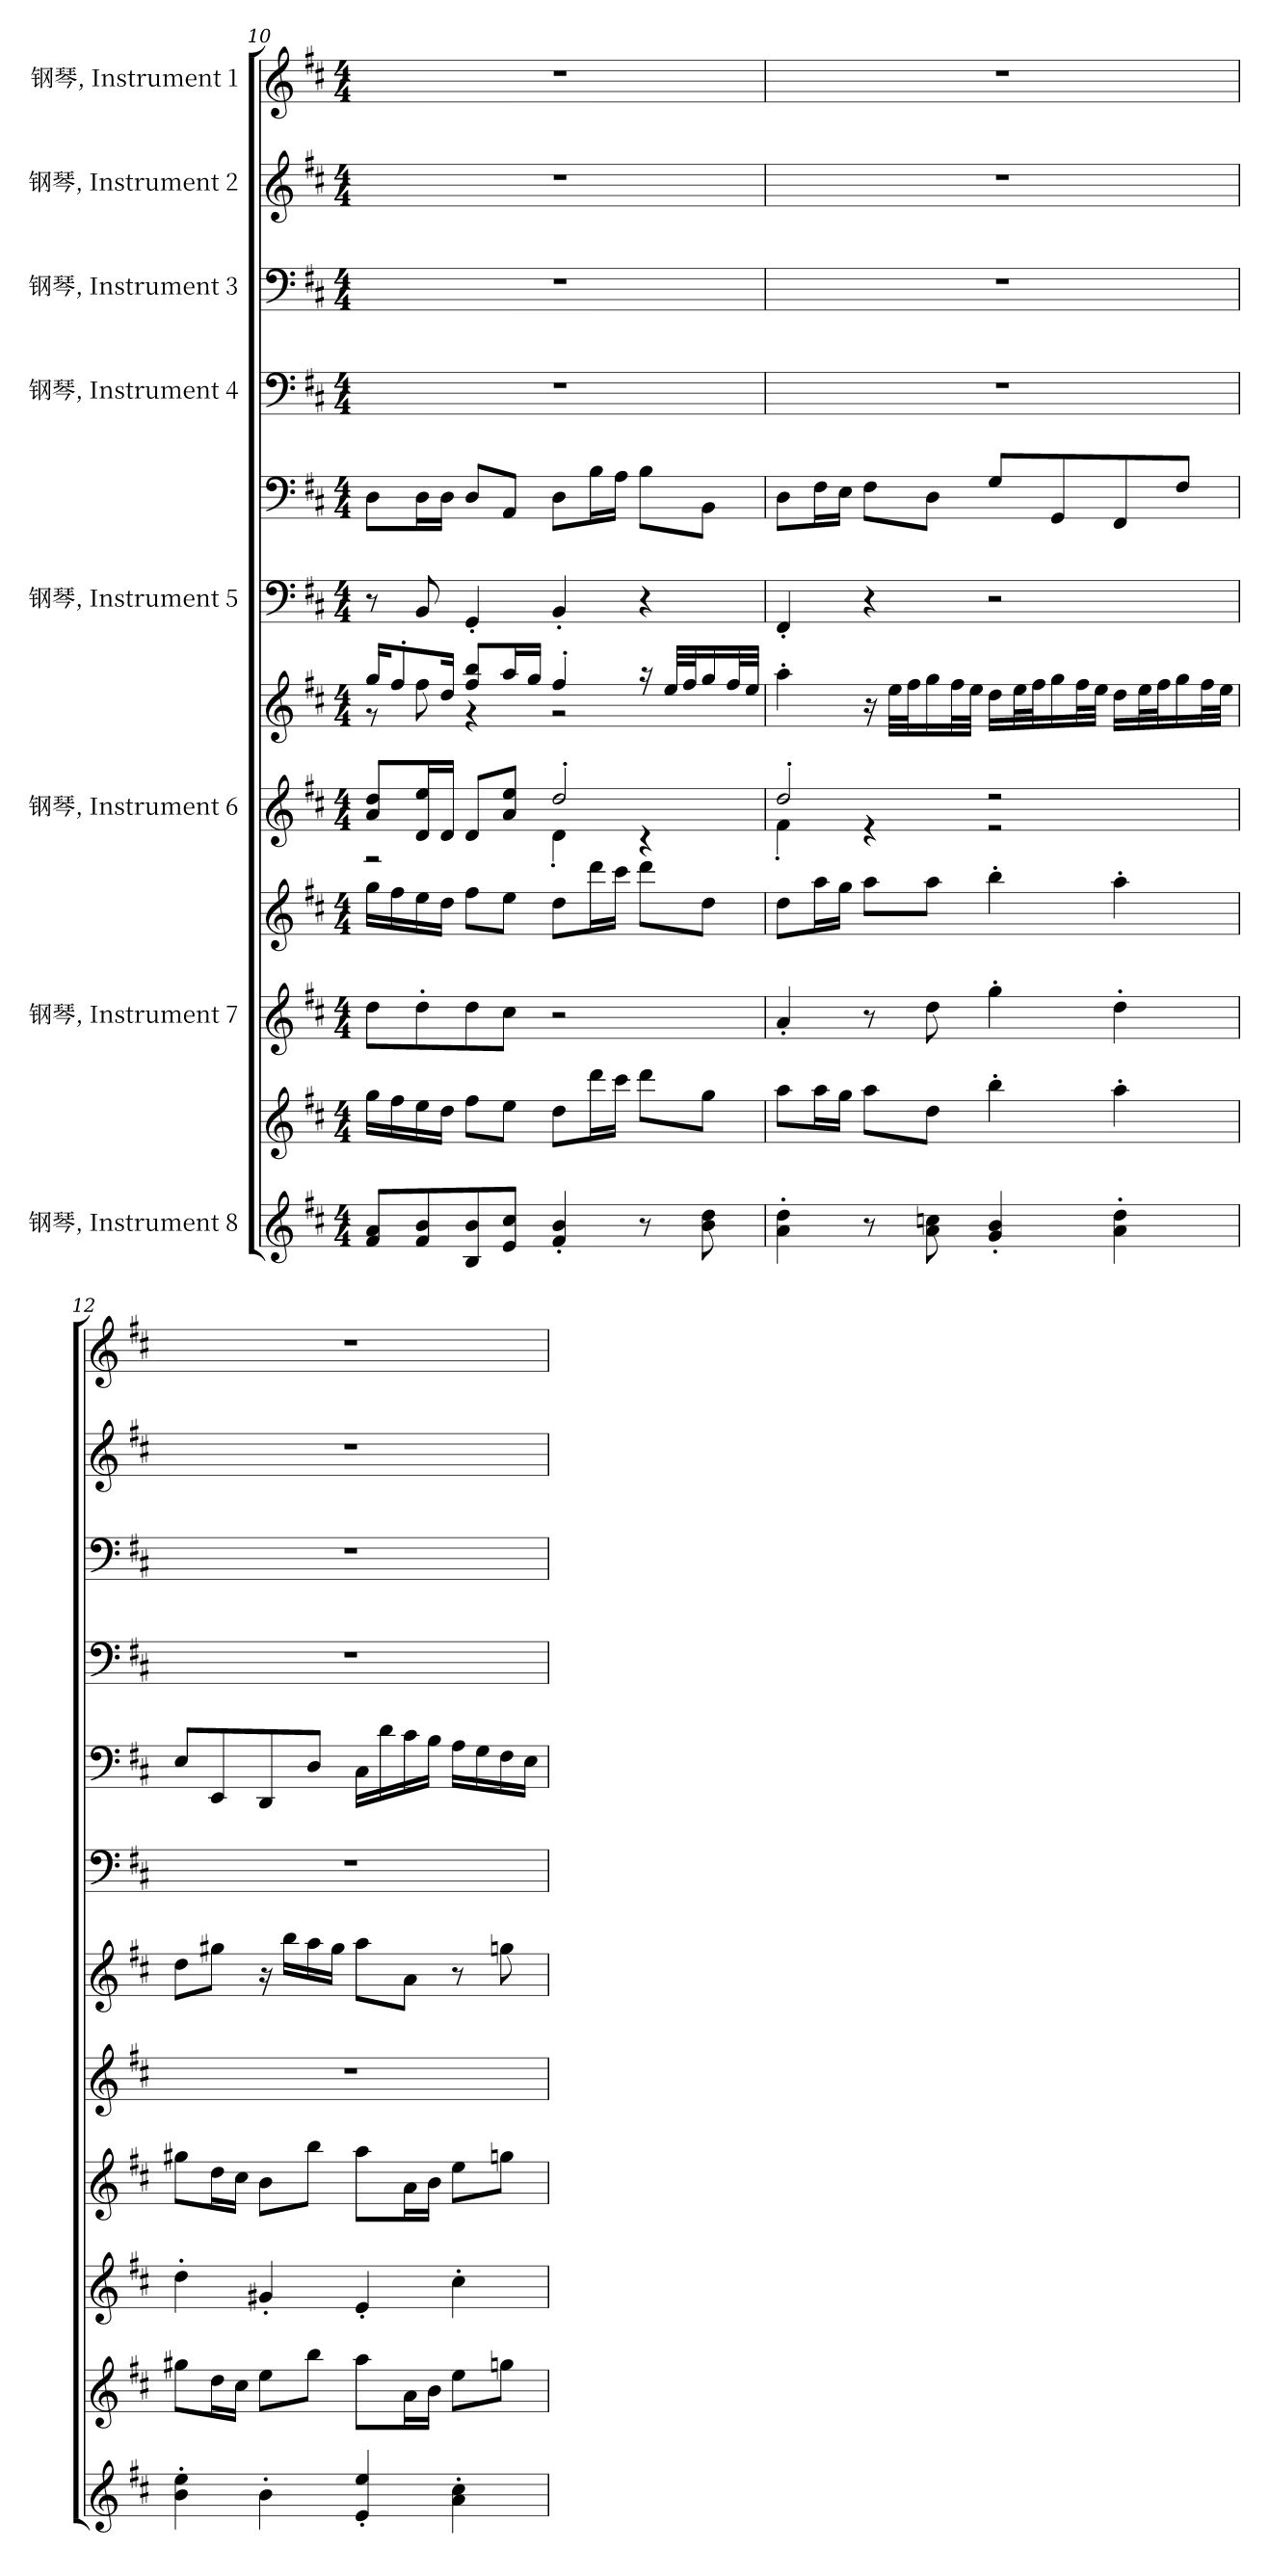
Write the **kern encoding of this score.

**kern	**kern	**kern	**kern	**kern	**kern	**kern	**kern	**kern	**kern	**kern	**kern
*part8	*part8	*part7	*part7	*part6	*part6	*part5	*part5	*part4	*part3	*part2	*part1
*staff12	*staff11	*staff10	*staff9	*staff8	*staff7	*staff6	*staff5	*staff4	*staff3	*staff2	*staff1
*I"钢琴, Instrument 8	*	*I"钢琴, Instrument 7	*	*I"钢琴, Instrument 6	*	*I"钢琴, Instrument 5	*	*I"钢琴, Instrument 4	*I"钢琴, Instrument 3	*I"钢琴, Instrument 2	*I"钢琴, Instrument 1
*clefG2	*clefG2	*clefG2	*clefG2	*clefG2	*clefG2	*clefF4	*clefF4	*clefF4	*clefF4	*clefG2	*clefG2
*k[f#c#]	*k[f#c#]	*k[f#c#]	*k[f#c#]	*k[f#c#]	*k[f#c#]	*k[f#c#]	*k[f#c#]	*k[f#c#]	*k[f#c#]	*k[f#c#]	*k[f#c#]
*M4/4	*M4/4	*M4/4	*M4/4	*M4/4	*M4/4	*M4/4	*M4/4	*M4/4	*M4/4	*M4/4	*M4/4
=10	=10	=10	=10	=10	=10	=10	=10	=10	=10	=10	=10
*	*	*	*	*^	*^	*	*	*	*	*	*
8f#/ 8a/L	16gg\LL	8dd\L	16gg\LL	8a/ 8dd/L	2r	16gg/KL	8r	8r	8D\L	1r	1r	1r	1r
.	16ff#\	.	16ff#\	.	.	8ff#'/	.	.	.	.	.	.	.
8f#/ 8b/	16ee\	8dd'\	16ee\	16d/ 16ee/L	.	.	8ff#\	8BB/	16D\L	.	.	.	.
.	16dd\JJ	.	16dd\JJ	16d/JJ	.	16dd/Jk	.	.	16D\JJ	.	.	.	.
8B/ 8b/	8ff#\L	8dd\	8ff#\L	8d/L	.	8ff#/ 8bb/L	4r	4GG'/	8D/L	.	.	.	.
8e/ 8cc#/J	8ee\J	8cc#\J	8ee\J	8a/ 8ee/J	.	16aa/L	.	.	8AA/J	.	.	.	.
.	.	.	.	.	.	16gg/JJ	.	.	.	.	.	.	.
4f#/' 4b/'	8dd\L	2r	8dd\L	2dd'/	4d'\	4ff#'/	2r	4BB'/	8D\L	.	.	.	.
.	16ddd\L	.	16ddd\L	.	.	.	.	.	16B\L	.	.	.	.
.	16ccc#\JJ	.	16ccc#\JJ	.	.	.	.	.	16A\JJ	.	.	.	.
8r	8ddd\L	.	8ddd\L	.	4r	16r	.	4r	8B\L	.	.	.	.
.	.	.	.	.	.	32ee/LLL	.	.	.	.	.	.	.
.	.	.	.	.	.	32ff#/J	.	.	.	.	.	.	.
8b\ 8dd\	8gg\J	.	8dd\J	.	.	16gg/	.	.	8BB\J	.	.	.	.
.	.	.	.	.	.	32ff#/L	.	.	.	.	.	.	.
.	.	.	.	.	.	32ee/JJJ	.	.	.	.	.	.	.
*	*	*	*	*	*	*v	*v	*	*	*	*	*	*
!!LO:PB:g=z
=11	=11	=11	=11	=11	=11	=11	=11	=11	=11	=11	=11	=11
4a\' 4dd\'	8aa\L	4a'/	8dd\L	2dd'/	4f#'\	4aa'\	4FF#'/	8D\L	1r	1r	1r	1r
.	16aa\L	.	16aa\L	.	.	.	.	16F#\L	.	.	.	.
.	16gg\JJ	.	16gg\JJ	.	.	.	.	16E\JJ	.	.	.	.
8r	8aa\L	8r	8aa\L	.	4r	16r	4r	8F#\L	.	.	.	.
.	.	.	.	.	.	32ee\LLL	.	.	.	.	.	.
.	.	.	.	.	.	32ff#\J	.	.	.	.	.	.
8a\ 8ccn\	8dd\J	8dd\	8aa\J	.	.	16gg\	.	8D\J	.	.	.	.
.	.	.	.	.	.	32ff#\L	.	.	.	.	.	.
.	.	.	.	.	.	32ee\JJJ	.	.	.	.	.	.
4g/' 4b/'	4bb'\	4gg'\	4bb'\	2r	2r	16dd\LL	2r	8G/L	.	.	.	.
.	.	.	.	.	.	32ee\L	.	.	.	.	.	.
.	.	.	.	.	.	32ff#\J	.	.	.	.	.	.
.	.	.	.	.	.	16gg\	.	8GG/	.	.	.	.
.	.	.	.	.	.	32ff#\L	.	.	.	.	.	.
.	.	.	.	.	.	32ee\JJJ	.	.	.	.	.	.
4a\' 4dd\'	4aa'\	4dd'\	4aa'\	.	.	16dd\LL	.	8FF#/	.	.	.	.
.	.	.	.	.	.	32ee\L	.	.	.	.	.	.
.	.	.	.	.	.	32ff#\J	.	.	.	.	.	.
.	.	.	.	.	.	16gg\	.	8F#/J	.	.	.	.
.	.	.	.	.	.	32ff#\L	.	.	.	.	.	.
.	.	.	.	.	.	32ee\JJJ	.	.	.	.	.	.
*	*	*	*	*v	*v	*	*	*	*	*	*	*
=12	=12	=12	=12	=12	=12	=12	=12	=12	=12	=12	=12
4b\' 4ee\'	8gg#X\L	4dd'\	8gg#X\L	1r	8dd\L	1r	8E/L	1r	1r	1r	1r
.	16dd\L	.	16dd\L	.	8gg#X\J	.	8EE/	.	.	.	.
.	16cc#\JJ	.	16cc#\JJ	.	.	.	.	.	.	.	.
4b'\	8ee\L	4g#X'/	8b\L	.	16r	.	8DD/	.	.	.	.
.	.	.	.	.	16bb\LL	.	.	.	.	.	.
.	8bb\J	.	8bb\J	.	16aa\	.	8D/J	.	.	.	.
.	.	.	.	.	16gg#\JJ	.	.	.	.	.	.
4e/' 4ee/'	8aa\L	4e'/	8aa\L	.	8aa\L	.	16C#\LL	.	.	.	.
.	.	.	.	.	.	.	16d\	.	.	.	.
.	16a\L	.	16a\L	.	8a\J	.	16c#\	.	.	.	.
.	16b\JJ	.	16b\JJ	.	.	.	16B\JJ	.	.	.	.
4a\' 4cc#\'	8ee\L	4cc#'\	8ee\L	.	8r	.	16A\LL	.	.	.	.
.	.	.	.	.	.	.	16G\	.	.	.	.
.	8ggn\J	.	8ggn\J	.	8ggn\	.	16F#\	.	.	.	.
.	.	.	.	.	.	.	16E\JJ	.	.	.	.
=	=	=	=	=	=	=	=	=	=	=	=
*-	*-	*-	*-	*-	*-	*-	*-	*-	*-	*-	*-
